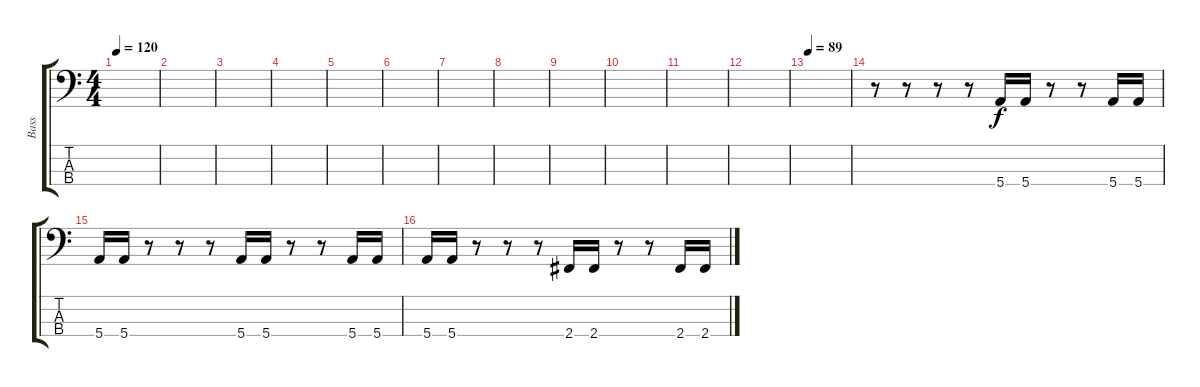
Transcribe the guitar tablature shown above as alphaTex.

\track ("Bass" "Bass") {instrument electricbassfinger}
\staff {score tabs}
\tuning (G2 D2 A1 E1) {hide}
\ts (4 4)
\tempo 120
\tempo 87
\tempo 120
\clef f4
\ks c
|
|
|
|
|
|
|
|
|
|
|
|
\tempo 89
|
r.8 r.8 r.8 r.8 5.4.16 5.4.16 r.8 r.8 5.4.16 5.4.16 |
5.4.16 5.4.16 r.8 r.8 r.8 5.4.16 5.4.16 r.8 r.8 5.4.16 5.4.16 |
5.4.16 5.4.16 r.8 r.8 r.8 2.4.16 2.4.16 r.8 r.8 2.4.16 2.4.16
